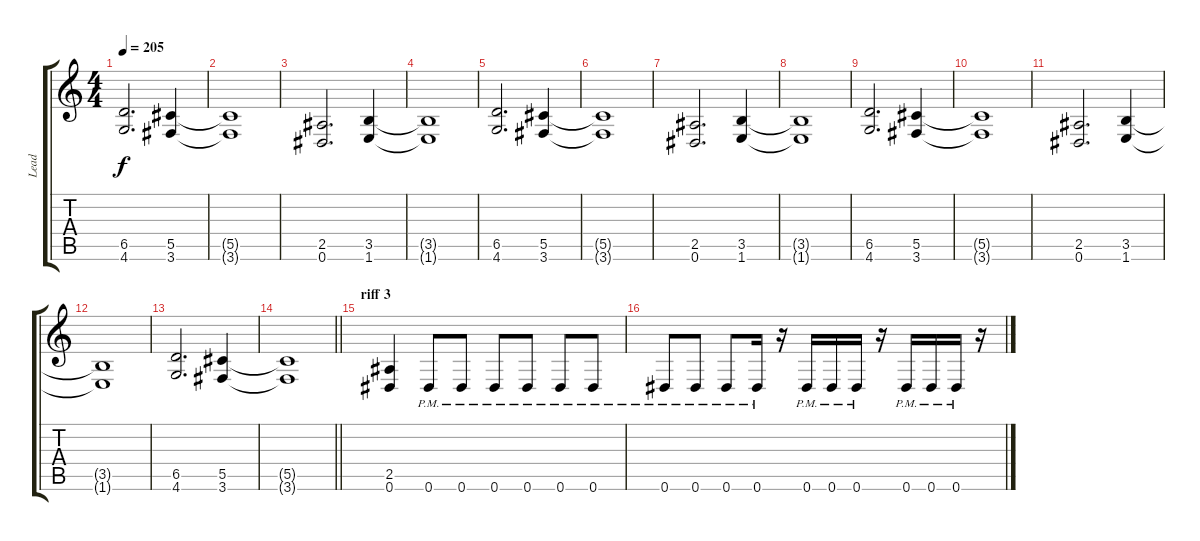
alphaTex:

\track ("Lead" "Lead") {instrument distortionguitar}
\staff {score tabs}
\tuning (Eb4 Bb3 Gb3 Db3 Ab2 Eb2) {hide}
\ts (4 4)
\tempo 205
\clef g2
\ks c
(6.5 4.6).2{d dy f} (5.5 3.6).4 |
(5.5{t} 3.6{t}).1 |
(2.5 0.6).2{d} (3.5 1.6).4 |
(3.5{t} 1.6{t}).1 |
(6.5 4.6).2{d} (5.5 3.6).4 |
(5.5{t} 3.6{t}).1 |
(2.5 0.6).2{d} (3.5 1.6).4 |
(3.5{t} 1.6{t}).1 |
(6.5 4.6).2{d} (5.5 3.6).4 |
(5.5{t} 3.6{t}).1 |
(2.5 0.6).2{d} (3.5 1.6).4 |
(3.5{t} 1.6{t}).1 |
(6.5 4.6).2{d} (5.5 3.6).4 |
\barLineRight lightlight
(5.5{t} 3.6{t}).1 |
\section ("" "riff 3")
(2.5 0.6).4 0.6{pm}.8 0.6{pm}.8 0.6{pm}.8 0.6{pm}.8 0.6{pm}.8 0.6{pm}.8 |
0.6{pm}.8 0.6{pm}.8 0.6{pm}.8 0.6{pm}.16 r.16 0.6{pm}.16 0.6{pm}.16 0.6{pm}.16 r.16 0.6{pm}.16 0.6{pm}.16 0.6{pm}.16 r.16
